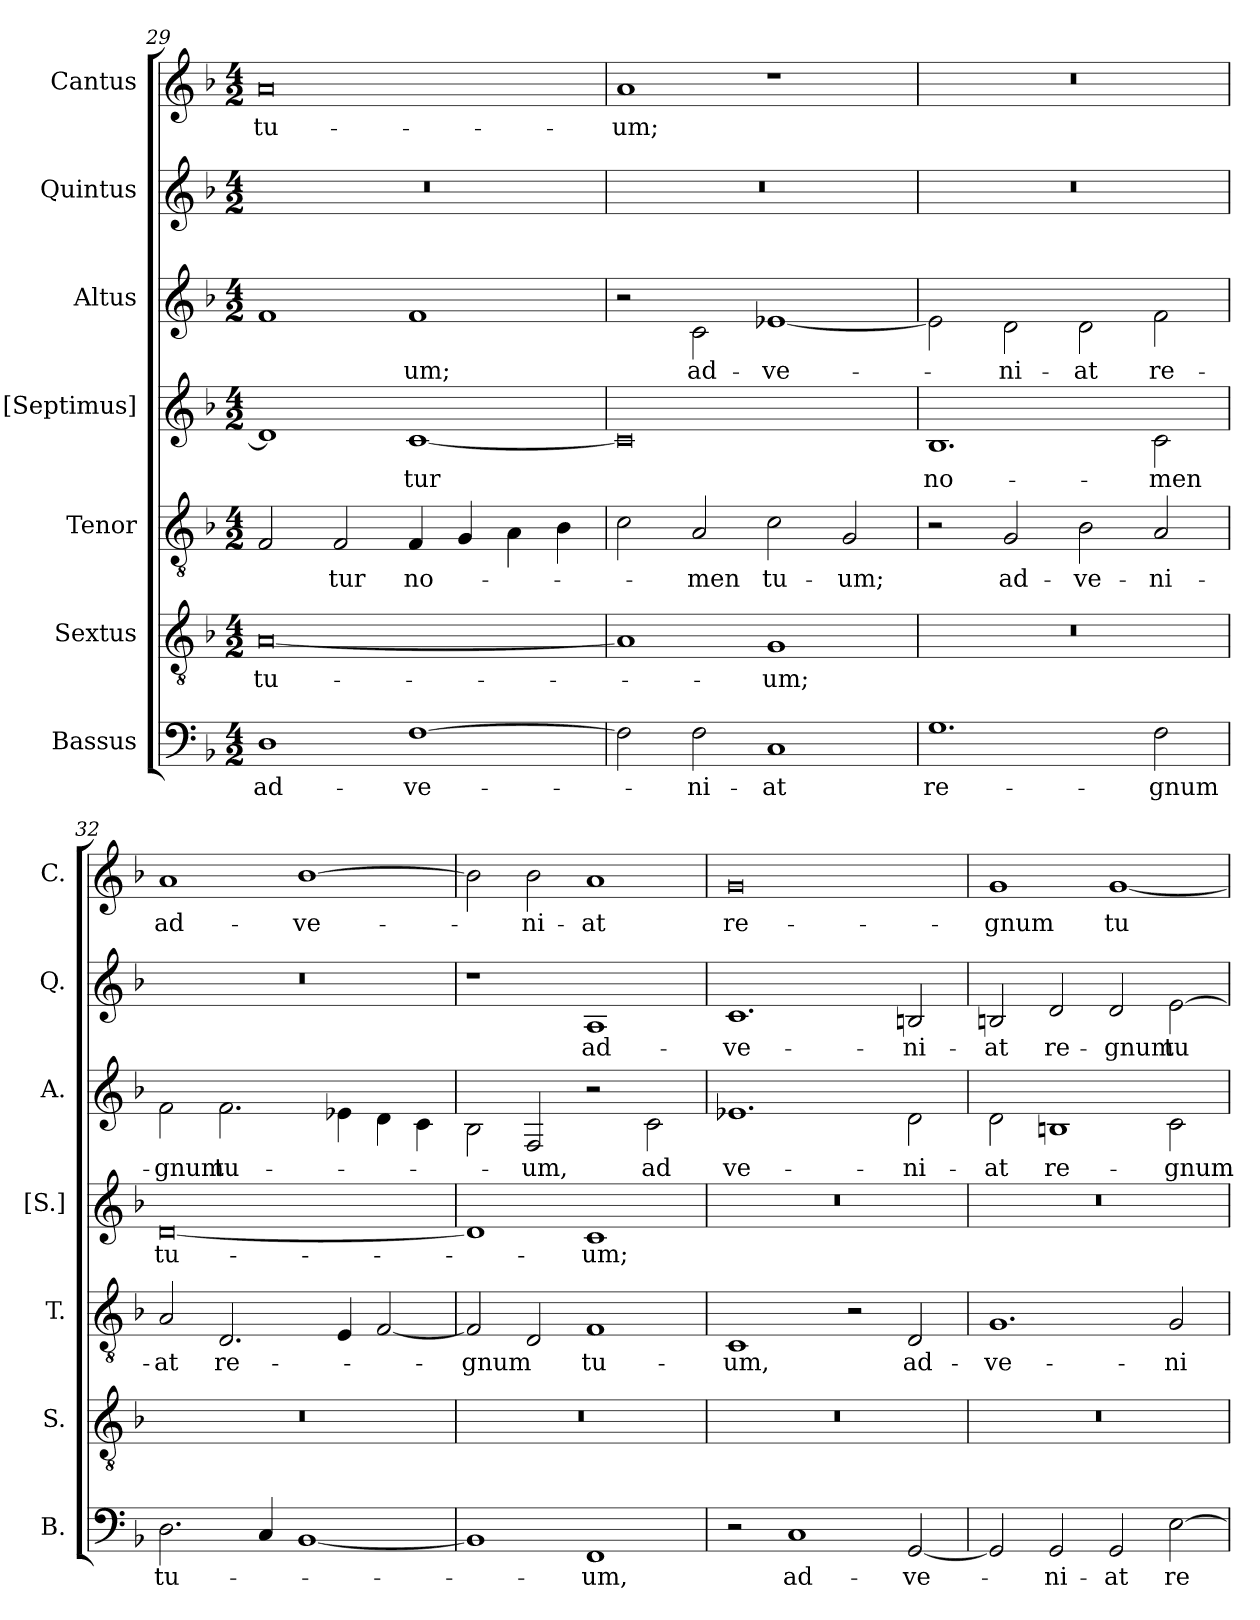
**kern	**text	**kern	**text	**kern	**text	**kern	**text	**kern	**text	**kern	**text	**kern	**text
*part7	*part7	*part6	*part6	*part5	*part5	*part4	*part4	*part3	*part3	*part2	*part2	*part1	*part1
*staff7	*staff7	*staff6	*staff6	*staff5	*staff5	*staff4	*staff4	*staff3	*staff3	*staff2	*staff2	*staff1	*staff1
*I"Bassus	*	*I"Sextus	*	*I"Tenor	*	*I"[Septimus]	*	*I"Altus	*	*I"Quintus	*	*I"Cantus	*
*I'B.	*	*I'S.	*	*I'T.	*	*I'[S.]	*	*I'A.	*	*I'Q.	*	*I'C.	*
*clefF4	*	*clefGv2	*	*clefGv2	*	*clefG2	*	*clefG2	*	*clefG2	*	*clefG2	*
*k[b-]	*	*k[b-]	*	*k[b-]	*	*k[b-]	*	*k[b-]	*	*k[b-]	*	*k[b-]	*
*M4/2	*	*M4/2	*	*M4/2	*	*M4/2	*	*M4/2	*	*M4/2	*	*M4/2	*
=29	=29	=29	=29	=29	=29	=29	=29	=29	=29	=29	=29	=29	=29
1D	ad-	[0A	tu-	2F/	.	1d]	.	1f	.	0r	.	0a	tu-
.	.	.	.	2F/	-tur	.	.	.	.	.	.	.	.
[1F	-ve-	.	.	4F/	no-	[1c	-tur	1f	-um;	.	.	.	.
.	.	.	.	4G/	.	.	.	.	.	.	.	.	.
.	.	.	.	4A\	.	.	.	.	.	.	.	.	.
.	.	.	.	4B-\	.	.	.	.	.	.	.	.	.
=30	=30	=30	=30	=30	=30	=30	=30	=30	=30	=30	=30	=30	=30
2F\]	.	1A]	.	2c\	.	0c]	.	2r	.	0r	.	1a	-um;
2F\	-ni-	.	.	2A/	-men	.	.	2c\	ad-	.	.	.	.
1C	-at	1G	-um;	2c\	tu-	.	.	[1e-X	-ve-	.	.	1r	.
.	.	.	.	2G/	-um;	.	.	.	.	.	.	.	.
=31	=31	=31	=31	=31	=31	=31	=31	=31	=31	=31	=31	=31	=31
1.G	re-	0r	.	2r	.	1.B-	no-	2e-\]	.	0r	.	0r	.
.	.	.	.	2G/	ad-	.	.	2d\	-ni-	.	.	.	.
.	.	.	.	2B-\	-ve-	.	.	2d\	-at	.	.	.	.
2F\	-gnum	.	.	2A/	-ni-	2c\	-men	2f\	re-	.	.	.	.
=32	=32	=32	=32	=32	=32	=32	=32	=32	=32	=32	=32	=32	=32
2.D\	tu-	0r	.	2A/	-at	[0d	tu-	2f\	-gnum	0r	.	1a	ad-
.	.	.	.	2.D/	re-	.	.	2.f\	tu-	.	.	.	.
4C/	.	.	.	.	.	.	.	.	.	.	.	.	.
[1BB-	.	.	.	.	.	.	.	.	.	.	.	[1b-	-ve-
.	.	.	.	4E/	.	.	.	4e-X\	.	.	.	.	.
.	.	.	.	[2F/	.	.	.	4d\	.	.	.	.	.
.	.	.	.	.	.	.	.	4c\	.	.	.	.	.
!!LO:LB:g=z
=33	=33	=33	=33	=33	=33	=33	=33	=33	=33	=33	=33	=33	=33
1BB-]	.	0r	.	2F/]	-gnum	1d]	.	2B-\	.	1r	.	2b-\]	.
.	.	.	.	2D/	.	.	.	2F/	-um,	.	.	2b-\	-ni-
1FF	-um,	.	.	1F	tu-	1c	-um;	2r	.	1A	ad-	1a	-at
.	.	.	.	.	.	.	.	2c\	ad	.	.	.	.
=34	=34	=34	=34	=34	=34	=34	=34	=34	=34	=34	=34	=34	=34
2r	.	0r	.	1C	-um,	0r	.	1.e-X	ve-	1.c	-ve-	0g	re-
1C	ad-	.	.	.	.	.	.	.	.	.	.	.	.
.	.	.	.	2r	.	.	.	.	.	.	.	.	.
[2GG/	-ve-	.	.	2D/	ad-	.	.	2d\	-ni-	2Bn/	-ni-	.	.
=35	=35	=35	=35	=35	=35	=35	=35	=35	=35	=35	=35	=35	=35
2GG/]	.	0r	.	1.G	-ve-	0r	.	2d\	-at	2Bn/	-at	1g	-gnum
2GG/	-ni-	.	.	.	.	.	.	1Bn	re-	2d/	re-	.	.
2GG/	-at	.	.	.	.	.	.	.	.	2d/	-gnum	[1g	tu-
[2E\	re-	.	.	2G/	-ni-	.	.	2c\	-gnum	[2e\	tu-	.	.
=	=	=	=	=	=	=	=	=	=	=	=	=	=
*-	*-	*-	*-	*-	*-	*-	*-	*-	*-	*-	*-	*-	*-
